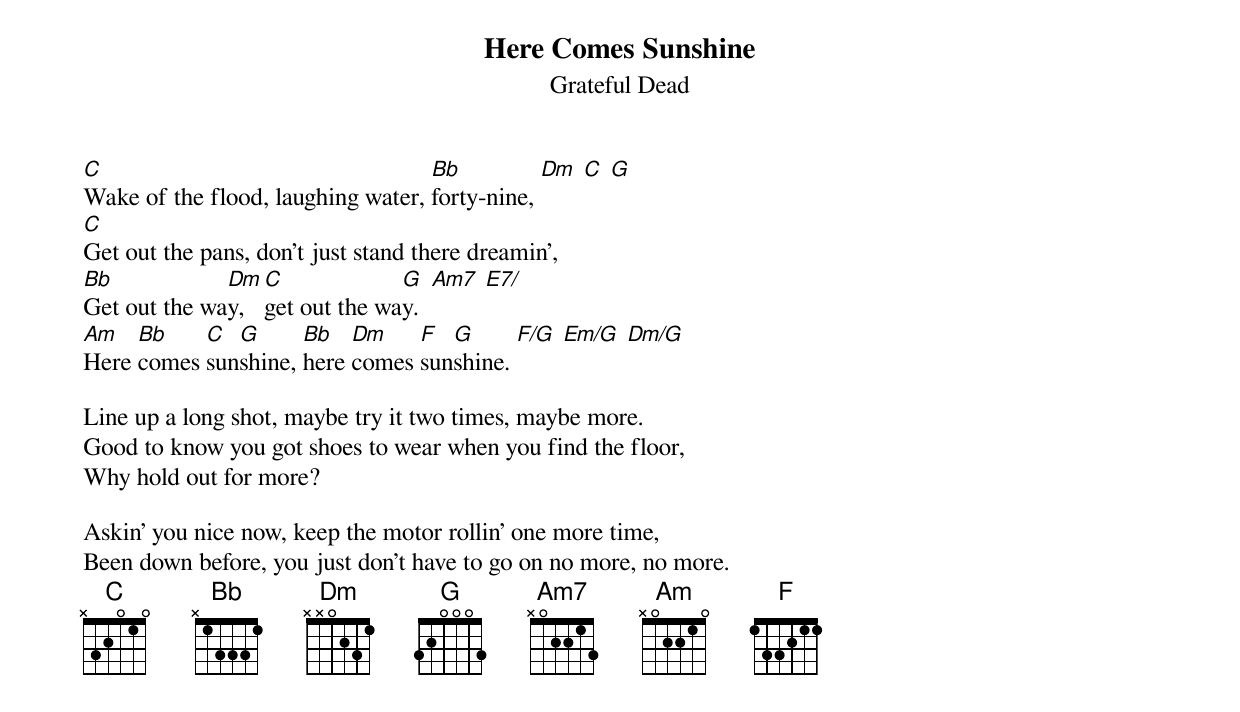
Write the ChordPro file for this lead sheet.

{t:Here Comes Sunshine}
{st:Grateful Dead}

[C]Wake of the flood, laughing water, [Bb]forty-nine, [Dm] [C] [G]
[C]Get out the pans, don't just stand there dreamin',
[Bb]Get out the wa[Dm]y, [C]get out the wa[G]y.  [Am7] [E7/]
[Am]Here [Bb]comes [C]sun[G]shine, [Bb]here [Dm]comes [F]sun[G]shine. [F/G] [Em/G] [Dm/G]

Line up a long shot, maybe try it two times, maybe more.
Good to know you got shoes to wear when you find the floor,
Why hold out for more?

Askin' you nice now, keep the motor rollin' one more time,
Been down before, you just don't have to go on no more, no more.
